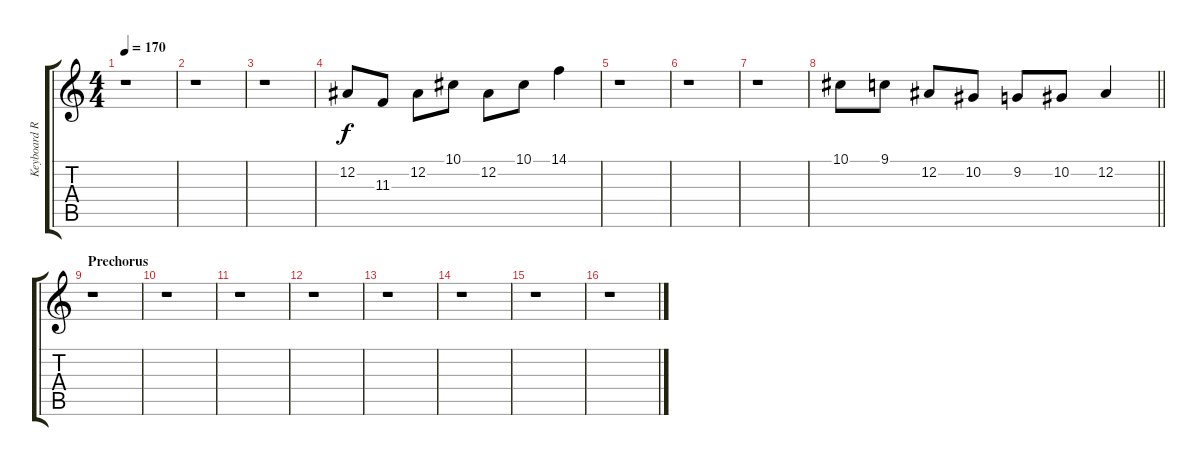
\track ("Keyboard R" "Keyboard R") {instrument harpsichord}
\staff {score tabs}
\tuning (Eb4 Bb3 Gb3 Db3 Ab2 Eb2) {hide}
\ts (4 4)
\tempo 170
\clef g2
\ks c
r.1{dy f} |
r.1 |
r.1 |
12.2.8 11.3.8 12.2.8 10.1.8 12.2.8 10.1.8 14.1.4 |
r.1 |
r.1 |
r.1 |
\barLineRight lightlight
10.1.8 9.1.8 12.2.8 10.2.8 9.2.8 10.2.8 12.2.4 |
\section ("" "Prechorus")
r.1 |
r.1 |
r.1 |
r.1 |
r.1 |
r.1 |
r.1 |
r.1
